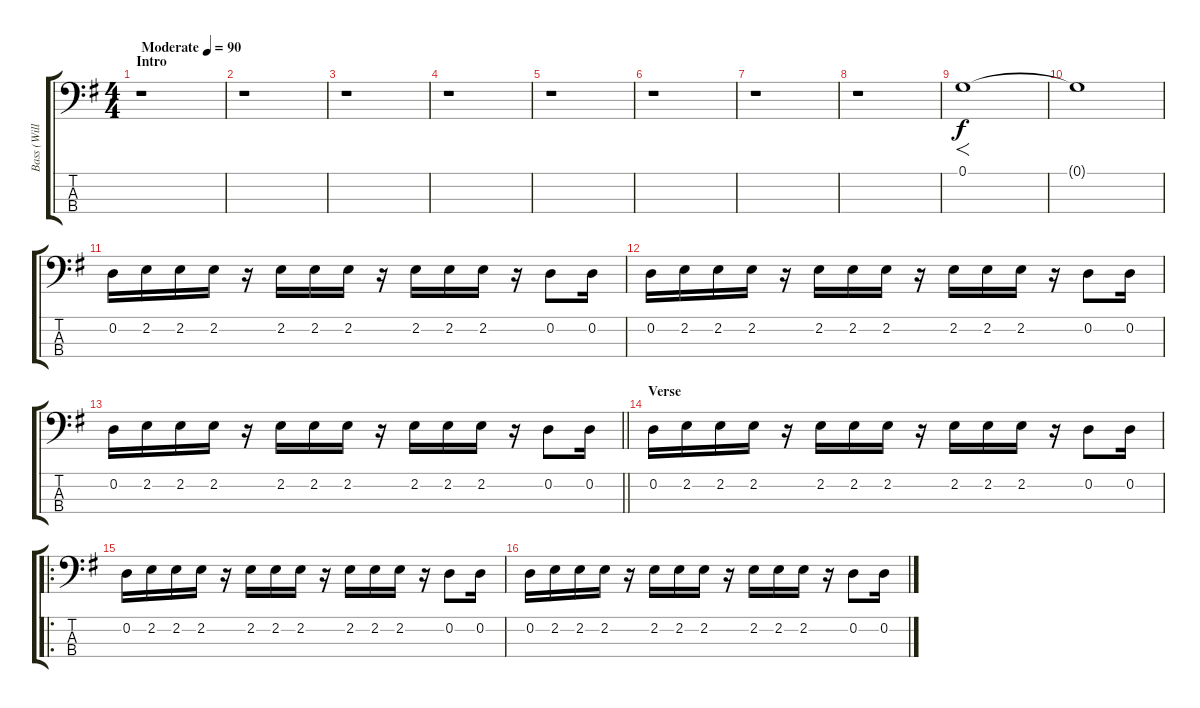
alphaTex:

\track ("Bass (Will Boyd)" "Bass (Will") {instrument electricbassfinger}
\staff {score tabs}
\tuning (G2 D2 A1 E0) {hide}
\ts (4 4)
\section ("" "Intro")
\tempo (90 "Moderate")
\clef f4
\ks g
r.1{dy f instrument electricbassfinger} |
r.1 |
r.1 |
r.1 |
r.1 |
r.1 |
r.1 |
r.1 |
0.1.1{f} |
0.1{t}.1 |
0.2.16 2.2.16 2.2.16 2.2.16 r.16 2.2.16 2.2.16 2.2.16 r.16 2.2.16 2.2.16 2.2.16 r.16 0.2.8 0.2.16 |
0.2.16 2.2.16 2.2.16 2.2.16 r.16 2.2.16 2.2.16 2.2.16 r.16 2.2.16 2.2.16 2.2.16 r.16 0.2.8 0.2.16 |
\barLineRight lightlight
0.2.16 2.2.16 2.2.16 2.2.16 r.16 2.2.16 2.2.16 2.2.16 r.16 2.2.16 2.2.16 2.2.16 r.16 0.2.8 0.2.16 |
\section ("" "Verse")
0.2.16 2.2.16 2.2.16 2.2.16 r.16 2.2.16 2.2.16 2.2.16 r.16 2.2.16 2.2.16 2.2.16 r.16 0.2.8 0.2.16 |
\ro
0.2.16 2.2.16 2.2.16 2.2.16 r.16 2.2.16 2.2.16 2.2.16 r.16 2.2.16 2.2.16 2.2.16 r.16 0.2.8 0.2.16 |
0.2.16 2.2.16 2.2.16 2.2.16 r.16 2.2.16 2.2.16 2.2.16 r.16 2.2.16 2.2.16 2.2.16 r.16 0.2.8 0.2.16
